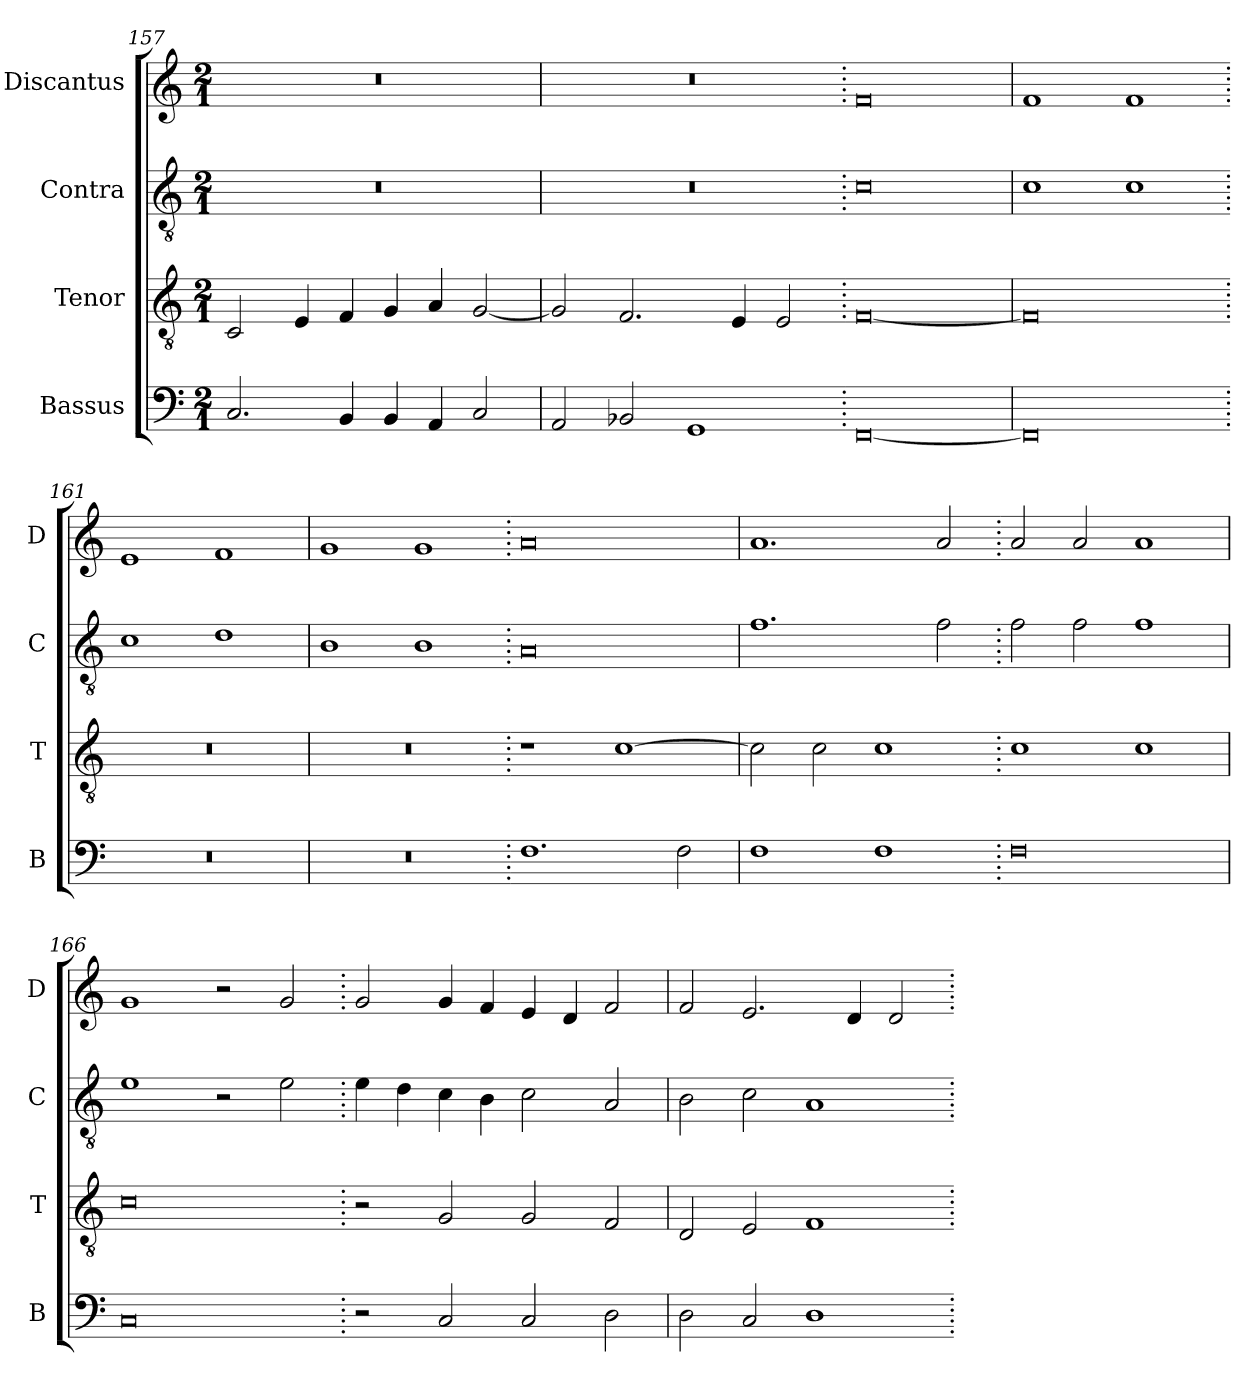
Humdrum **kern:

**kern	**kern	**kern	**kern
*part4	*part3	*part2	*part1
*staff4	*staff3	*staff2	*staff1
*I"Bassus	*I"Tenor	*I"Contra	*I"Discantus
*I'B	*I'T	*I'C	*I'D
*clefF4	*clefGv2	*clefGv2	*clefG2
*k[]	*k[]	*k[]	*k[]
*M2/1	*M2/1	*M2/1	*M2/1
=157	=157	=157	=157
2.C/	2C/	0r	0r
.	4E/	.	.
4BB/	4F/	.	.
4BB/	4G/	.	.
4AA/	4A/	.	.
2C/	[2G/	.	.
=158	=158	=158	=158
2AA/	2G/]	0r	0r
2BB-X/	2.F/	.	.
1GG	.	.	.
.	4E/	.	.
.	2E/	.	.
=159.	=159.	=159.	=159.
[0FF	[0F	0c	0f
=160	=160	=160	=160
0FF]	0F]	1c	1f
.	.	1c	1f
=161.	=161.	=161.	=161.
0r	0r	1c	1e
.	.	1d	1f
=162	=162	=162	=162
0r	0r	1B	1g
.	.	1B	1g
=163.	=163.	=163.	=163.
1.F	1r	0A	0a
.	[1c	.	.
2F\	.	.	.
=164	=164	=164	=164
1F	2c\]	1.f	1.a
.	2c\	.	.
1F	1c	.	.
.	.	2f\	2a/
=165.	=165.	=165.	=165.
0F	1c	2f\	2a/
.	.	2f\	2a/
.	1c	1f	1a
=166	=166	=166	=166
0C	0c	1e	1g
.	.	2r	2r
.	.	2e\	2g/
=167.	=167.	=167.	=167.
2r	2r	4e\	2g/
.	.	4d\	.
2C/	2G/	4c\	4g/
.	.	4B\	4f/
2C/	2G/	2c\	4e/
.	.	.	4d/
2D\	2F/	2A/	2f/
=168	=168	=168	=168
2D\	2D/	2B\	2f/
2C/	2E/	2c\	2.e/
1D	1F	1A	.
.	.	.	4d/
.	.	.	2d/
=.	=.	=.	=.
*-	*-	*-	*-
